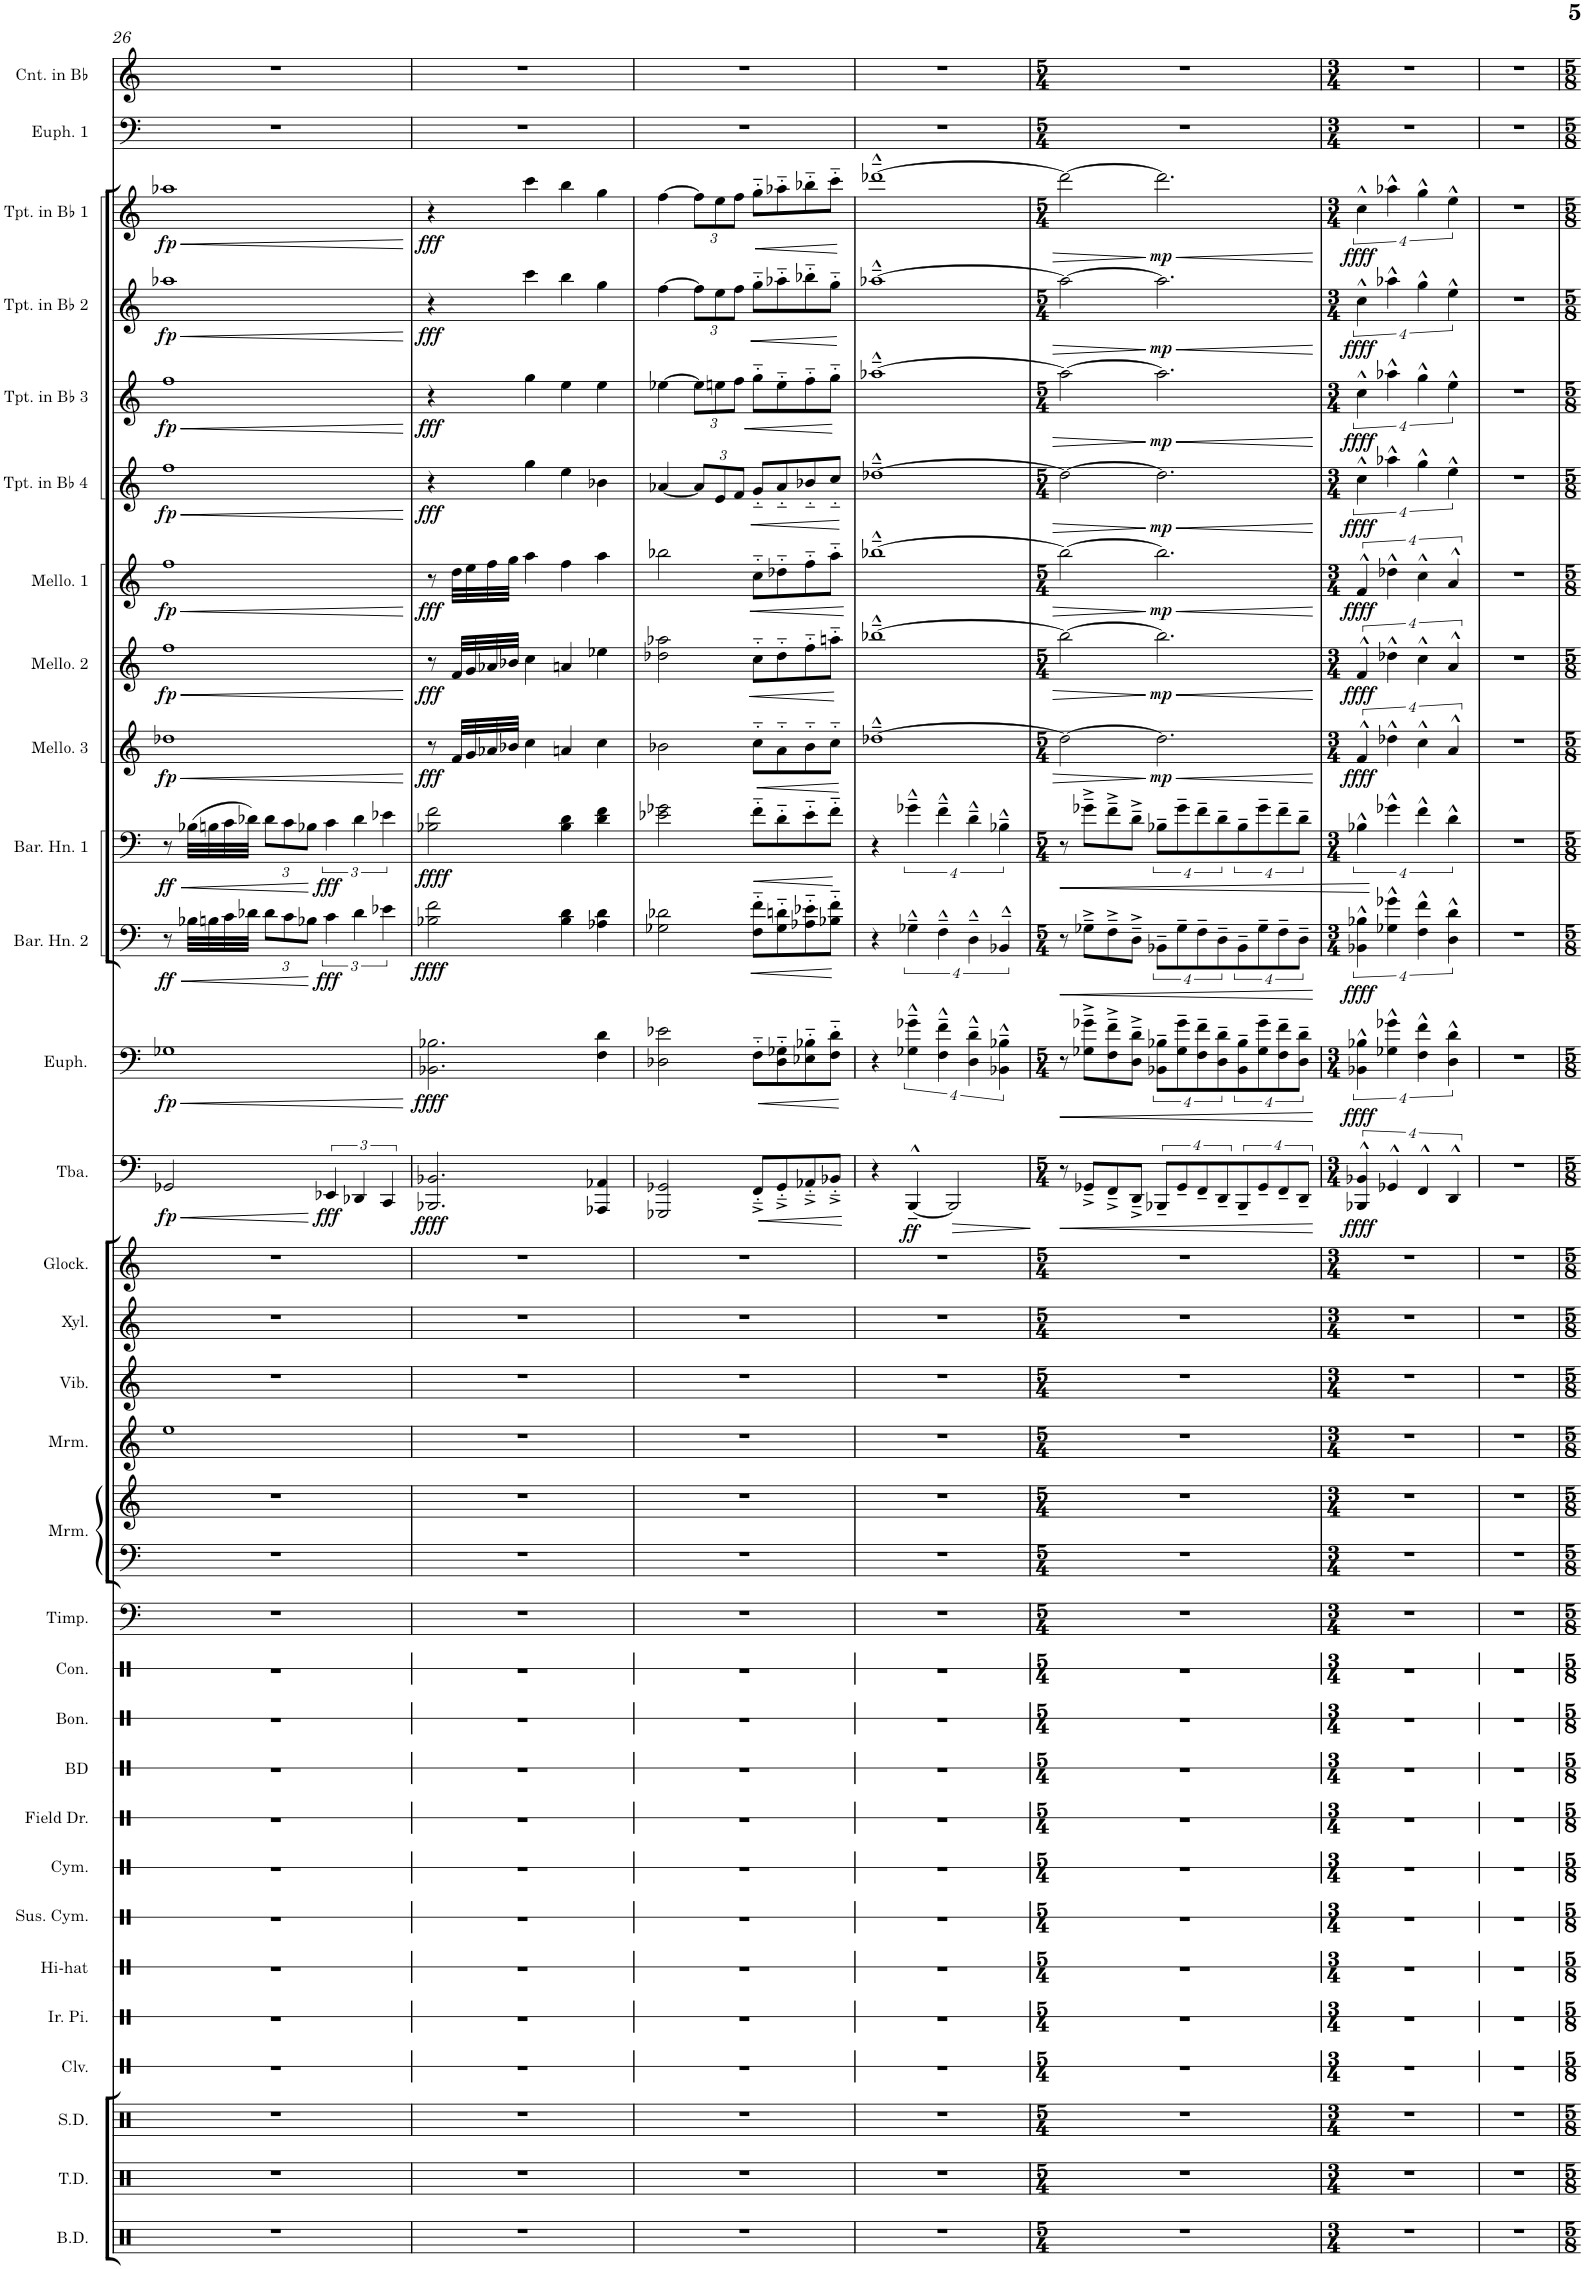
**kern	**kern	**kern	**kern	**kern	**kern	**kern	**kern	**kern	**kern	**kern	**kern	**kern	**kern	**kern	**kern	**kern	**kern	**kern	**kern	**dynam	**kern	**dynam	**kern	**dynam	**kern	**dynam	**kern	**dynam	**kern	**dynam	**kern	**dynam	**kern	**dynam	**kern	**dynam	**kern	**dynam	**kern	**dynam	**kern	**kern
*part31	*part30	*part29	*part28	*part27	*part26	*part25	*part24	*part23	*part22	*part21	*part20	*part19	*part18	*part18	*part17	*part16	*part15	*part14	*part13	*part13	*part12	*part12	*part11	*part11	*part10	*part10	*part9	*part9	*part8	*part8	*part7	*part7	*part6	*part6	*part5	*part5	*part4	*part4	*part3	*part3	*part2	*part1
*staff32	*staff31	*staff30	*staff29	*staff28	*staff27	*staff26	*staff25	*staff24	*staff23	*staff22	*staff21	*staff20	*staff19	*staff18	*staff17	*staff16	*staff15	*staff14	*staff13	*staff13	*staff12	*staff12	*staff11	*staff11	*staff10	*staff10	*staff9	*staff9	*staff8	*staff8	*staff7	*staff7	*staff6	*staff6	*staff5	*staff5	*staff4	*staff4	*staff3	*staff3	*staff2	*staff1
*I"Bass Drums	*I"Tenor Drums	*I"Snare Drum	*I"Claves	*I"Iron Pipes	*I"Hi-hat	*I"Suspended Cymbal	*I"Cymbal	*I"Field Drum	*I"Bass Drum	*I"Bongos	*I"Congas	*I"Timpani	*I"Marimba	*	*I"Marimba	*I"Vibraphone	*I"Xylophone	*I"Glockenspiel	*I"Tuba	*	*I"Euphonium	*	*I"Baritone Horn 2	*	*I"Baritone Horn 1	*	*I"Mellophone 3	*	*I"Mellophone 2	*	*I"Mellophone 1	*	*I"Trumpet in Bb 4	*	*I"Trumpet in Bb 3	*	*I"Trumpet in Bb 2	*	*I"Trumpet in Bb 1	*	*I"Euphonium 1	*I"Cornet in Bb
*I'B.D.	*I'T.D.	*I'S.D.	*I'Clv.	*I'Ir. Pi.	*I'Hi-hat	*I'Sus. Cym.	*I'Cym.	*I'Field Dr.	*I'BD	*I'Bon.	*I'Con.	*I'Timp.	*I'Mrm.	*	*I'Mrm.	*I'Vib.	*I'Xyl.	*I'Glock.	*I'Tba.	*	*I'Euph.	*	*I'Bar. Hn. 2	*	*I'Bar. Hn. 1	*	*I'Mello. 3	*	*I'Mello. 2	*	*I'Mello. 1	*	*I'Tpt. in Bb 4	*	*I'Tpt. in Bb 3	*	*I'Tpt. in Bb 2	*	*I'Tpt. in Bb 1	*	*I'Euph. 1	*I'Cnt. in Bb
!!LO:PB:g=z
*clefX	*clefX	*clefX	*clefX	*clefX	*clefX	*clefX	*clefX	*clefX	*clefX	*clefX	*clefX	*clefF4	*clefF4	*clefG2	*clefG2	*clefG2	*clefG2	*clefG2	*clefF4	*	*clefF4	*	*clefF4	*	*clefF4	*	*clefG2	*	*clefG2	*	*clefG2	*	*clefG2	*	*clefG2	*	*clefG2	*	*clefG2	*	*clefF4	*clefG2
*	*	*	*	*	*	*	*	*	*	*	*	*	*	*	*	*	*Trd-7c-12	*Trd-14c-24	*	*	*	*	*Trd4c7	*	*Trd4c7	*	*Trd4c7	*	*Trd4c7	*	*Trd4c7	*	*Trd1c2	*	*Trd1c2	*	*Trd1c2	*	*Trd1c2	*	*	*Trd1c2
*k[]	*k[]	*k[]	*k[]	*k[]	*k[]	*k[]	*k[]	*k[]	*k[]	*k[]	*k[]	*k[]	*k[]	*k[]	*k[]	*k[]	*k[]	*k[]	*k[]	*	*k[]	*	*k[]	*	*k[]	*	*k[]	*	*k[]	*	*k[]	*	*k[]	*	*k[]	*	*k[]	*	*k[]	*	*k[]	*k[]
*M4/4	*M4/4	*M4/4	*M4/4	*M4/4	*M4/4	*M4/4	*M4/4	*M4/4	*M4/4	*M4/4	*M4/4	*M4/4	*M4/4	*M4/4	*M4/4	*M4/4	*M4/4	*M4/4	*M4/4	*	*M4/4	*	*M4/4	*	*M4/4	*	*M4/4	*	*M4/4	*	*M4/4	*	*M4/4	*	*M4/4	*	*M4/4	*	*M4/4	*	*M4/4	*M4/4
=26	=26	=26	=26	=26	=26	=26	=26	=26	=26	=26	=26	=26	=26	=26	=26	=26	=26	=26	=26	=26	=26	=26	=26	=26	=26	=26	=26	=26	=26	=26	=26	=26	=26	=26	=26	=26	=26	=26	=26	=26	=26	=26
!	!	!	!	!	!	!	!	!	!	!	!	!	!	!	!	!	!	!	!	!LO:HP:b	!	!LO:HP:b	!	!LO:HP:b	!	!LO:HP:b	!	!LO:HP:b	!	!LO:HP:b	!	!LO:HP:b	!	!LO:HP:b	!	!LO:HP:b	!	!LO:HP:b	!	!LO:HP:b	!	!
!	!	!	!	!	!	!	!	!	!	!	!	!	!	!	!	!	!	!	!	!LO:DY:n=1:b	!	!LO:DY:n=1:b	!	!LO:DY:n=1:b	!	!LO:DY:n=1:b	!	!LO:DY:n=1:b	!	!LO:DY:n=1:b	!	!LO:DY:n=1:b	!	!LO:DY:n=1:b	!	!LO:DY:n=1:b	!	!LO:DY:n=1:b	!	!LO:DY:n=1:b	!	!
1r	1r	1r	1r	1r	1r	1r	1r	1r	1r	1r	1r	1r	1r	1r	1ee	1r	1r	1r	2GG-X/	< fp	1G-X	< fp	8r	< ff	8r	< ff	1dd-X	< fp	1ff	< fp	1ff	< fp	1ff	< fp	1ff	< fp	1aa-X	< fp	1aa-X	< fp	1r	1r
.	.	.	.	.	.	.	.	.	.	.	.	.	.	.	.	.	.	.	.	.	.	.	32B-X\LLL	.	(32B-X\LLL	.	.	.	.	.	.	.	.	.	.	.	.	.	.	.	.	.
.	.	.	.	.	.	.	.	.	.	.	.	.	.	.	.	.	.	.	.	.	.	.	32Bn\	.	32Bn\	.	.	.	.	.	.	.	.	.	.	.	.	.	.	.	.	.
.	.	.	.	.	.	.	.	.	.	.	.	.	.	.	.	.	.	.	.	.	.	.	32c\	.	32c\	.	.	.	.	.	.	.	.	.	.	.	.	.	.	.	.	.
.	.	.	.	.	.	.	.	.	.	.	.	.	.	.	.	.	.	.	.	.	.	.	32d-X\JJJ	.	32d-X\JJJ)	.	.	.	.	.	.	.	.	.	.	.	.	.	.	.	.	.
*	*	*	*	*	*	*	*	*	*	*	*	*	*	*	*	*	*	*	*	*	*	*	*Xbrackettup	*	*Xbrackettup	*	*	*	*	*	*	*	*	*	*	*	*	*	*	*	*	*
.	.	.	.	.	.	.	.	.	.	.	.	.	.	.	.	.	.	.	.	.	.	.	12d-\L	.	12d-\L	.	.	.	.	.	.	.	.	.	.	.	.	.	.	.	.	.
.	.	.	.	.	.	.	.	.	.	.	.	.	.	.	.	.	.	.	.	.	.	.	12c\	.	12c\	.	.	.	.	.	.	.	.	.	.	.	.	.	.	.	.	.
.	.	.	.	.	.	.	.	.	.	.	.	.	.	.	.	.	.	.	.	.	.	.	12B-X\J	.	12B-X\J	.	.	.	.	.	.	.	.	.	.	.	.	.	.	.	.	.
*	*	*	*	*	*	*	*	*	*	*	*	*	*	*	*	*	*	*	*	*	*	*	*brackettup	*	*brackettup	*	*	*	*	*	*	*	*	*	*	*	*	*	*	*	*	*
!	!	!	!	!	!	!	!	!	!	!	!	!	!	!	!	!	!	!	!	!LO:DY:n=2:b	!	!	!	!LO:DY:n=2:b	!	!LO:DY:n=2:b	!	!	!	!	!	!	!	!	!	!	!	!	!	!	!	!
.	.	.	.	.	.	.	.	.	.	.	.	.	.	.	.	.	.	.	6EE-X/	[ fff	.	.	6c\	[ fff	6c\	[ fff	.	.	.	.	.	.	.	.	.	.	.	.	.	.	.	.
.	.	.	.	.	.	.	.	.	.	.	.	.	.	.	.	.	.	.	6DD-X/	.	.	.	6d-\	.	6d-\	.	.	.	.	.	.	.	.	.	.	.	.	.	.	.	.	.
.	.	.	.	.	.	.	.	.	.	.	.	.	.	.	.	.	.	.	6CC/	.	.	.	6e-X\	.	6e-X\	.	.	.	.	.	.	.	.	.	.	.	.	.	.	.	.	.
.	.	.	.	.	.	.	.	.	.	.	.	.	.	.	.	.	.	.	.	.	.	[	.	.	.	.	.	[	.	[	.	[	.	[	.	[	.	[	.	[	.	.
=27	=27	=27	=27	=27	=27	=27	=27	=27	=27	=27	=27	=27	=27	=27	=27	=27	=27	=27	=27	=27	=27	=27	=27	=27	=27	=27	=27	=27	=27	=27	=27	=27	=27	=27	=27	=27	=27	=27	=27	=27	=27	=27
!	!	!	!	!	!	!	!	!	!	!	!	!	!	!	!	!	!	!	!	!LO:DY:b	!	!LO:DY:b	!	!LO:DY:b	!	!LO:DY:b	!	!LO:DY:b	!	!LO:DY:b	!	!LO:DY:b	!	!LO:DY:b	!	!LO:DY:b	!	!LO:DY:b	!	!LO:DY:b	!	!
1r	1r	1r	1r	1r	1r	1r	1r	1r	1r	1r	1r	1r	1r	1r	1r	1r	1r	1r	2.BBB-X/ 2.BB-X/	ffff	2.BB-X\ 2.B-X\	ffff	2B-X\ 2f\	ffff	2B-X\ 2f\	ffff	8r	fff	8r	fff	8r	fff	4r	fff	4r	fff	4r	fff	4r	fff	1r	1r
.	.	.	.	.	.	.	.	.	.	.	.	.	.	.	.	.	.	.	.	.	.	.	.	.	.	.	32f/LLL	.	32f/LLL	.	32dd\LLL	.	.	.	.	.	.	.	.	.	.	.
.	.	.	.	.	.	.	.	.	.	.	.	.	.	.	.	.	.	.	.	.	.	.	.	.	.	.	32g/	.	32g/	.	32ee\	.	.	.	.	.	.	.	.	.	.	.
.	.	.	.	.	.	.	.	.	.	.	.	.	.	.	.	.	.	.	.	.	.	.	.	.	.	.	32a-X/	.	32a-X/	.	32ff\	.	.	.	.	.	.	.	.	.	.	.
.	.	.	.	.	.	.	.	.	.	.	.	.	.	.	.	.	.	.	.	.	.	.	.	.	.	.	32b-X/JJJ	.	32b-X/JJJ	.	32gg\JJJ	.	.	.	.	.	.	.	.	.	.	.
.	.	.	.	.	.	.	.	.	.	.	.	.	.	.	.	.	.	.	.	.	.	.	.	.	.	.	4cc\	.	4cc\	.	4aa\	.	4gg\	.	4gg\	.	4ccc\	.	4ccc\	.	.	.
.	.	.	.	.	.	.	.	.	.	.	.	.	.	.	.	.	.	.	.	.	.	.	4B-\ 4d\	.	4B-\ 4d\	.	4an/	.	4an/	.	4ff\	.	4ee\	.	4ee\	.	4bb\	.	4bb\	.	.	.
.	.	.	.	.	.	.	.	.	.	.	.	.	.	.	.	.	.	.	4AAA-X/ 4AA-X/	.	4F\ 4d\	.	4A-X\ 4d\	.	4d\ 4f\	.	4cc\	.	4ee-X\	.	4aa\	.	4b-X\	.	4ee\	.	4gg\	.	4gg\	.	.	.
=28	=28	=28	=28	=28	=28	=28	=28	=28	=28	=28	=28	=28	=28	=28	=28	=28	=28	=28	=28	=28	=28	=28	=28	=28	=28	=28	=28	=28	=28	=28	=28	=28	=28	=28	=28	=28	=28	=28	=28	=28	=28	=28
1r	1r	1r	1r	1r	1r	1r	1r	1r	1r	1r	1r	1r	1r	1r	1r	1r	1r	1r	2GGG-X/ 2GG-X/	.	2D-X\ 2e-X\	.	2G-X\ 2d-X\	.	2e-X\ 2g-X\	.	2b-X\	.	2dd-X\ 2aa-X\	.	2bb-X\	.	[4a-X/	.	[4ee-X\	.	[4ff\	.	[4ff\	.	1r	1r
*	*	*	*	*	*	*	*	*	*	*	*	*	*	*	*	*	*	*	*	*	*	*	*	*	*	*	*	*	*	*	*	*	*Xbrackettup	*	*Xbrackettup	*	*Xbrackettup	*	*Xbrackettup	*	*	*
.	.	.	.	.	.	.	.	.	.	.	.	.	.	.	.	.	.	.	.	.	.	.	.	.	.	.	.	.	.	.	.	.	12a-/L]	.	12ee-\L]	.	12ff\L]	.	12ff\L]	.	.	.
.	.	.	.	.	.	.	.	.	.	.	.	.	.	.	.	.	.	.	.	.	.	.	.	.	.	.	.	.	.	.	.	.	12e/	.	12een\	.	12ee\	.	12ee\	.	.	.
.	.	.	.	.	.	.	.	.	.	.	.	.	.	.	.	.	.	.	.	.	.	.	.	.	.	.	.	.	.	.	.	.	12f/J	.	12ff\J	.	12ff\J	.	12ff\J	.	.	.
!	!	!	!	!	!	!	!	!	!	!	!	!	!	!	!	!	!	!	!	!LO:HP:b	!	!LO:HP:b	!	!LO:HP:b	!	!LO:HP:b	!	!LO:HP:b	!	!LO:HP:b	!	!LO:HP:b	!	!LO:HP:b	!	!LO:HP:b	!	!LO:HP:b	!	!LO:HP:b	!	!
.	.	.	.	.	.	.	.	.	.	.	.	.	.	.	.	.	.	.	8FF^/L	<	8F\L	<	8F\ 8f\L	<	8f\L	<	8cc\L	<	8cc\L	<	8cc\L	<	8g/L	<	8gg\L	<	8gg\L	<	8gg'~\L	<	.	.
.	.	.	.	.	.	.	.	.	.	.	.	.	.	.	.	.	.	.	8GG-^/	.	8D-\'~ 8G-X\'~	.	8G-\'~ 8dn\'~	.	8d'~\	.	8a\	.	8dd-\	.	8dd-X\	.	8a-/	.	8ee\	.	8aa-X\	.	8aa-X\	.	.	.
.	.	.	.	.	.	.	.	.	.	.	.	.	.	.	.	.	.	.	8AA-X^/	.	8E-X\'~ 8B-X\'~	.	8A-X\'~ 8e-X\'~	.	8e-'~\	.	8b-\	.	8ff\	.	8ff\	.	8b-X/	.	8ff\	.	8bb-X\	.	8bb-X\	.	.	.
.	.	.	.	.	.	.	.	.	.	.	.	.	.	.	.	.	.	.	8BB-X^/J	.	8F\'~ 8d\'~J	.	8B-X\'~ 8f\'~J	.	8f'~\J	.	8cc\J	.	8aan\J	.	8aa\J	.	8cc/J	.	8gg\J	.	8gg\J	.	8ccc\J	.	.	.
.	.	.	.	.	.	.	.	.	.	.	.	.	.	.	.	.	.	.	.	[	.	[	.	[	.	[	.	[	.	[	.	[	.	[	.	[	.	[	.	[	.	.
=29	=29	=29	=29	=29	=29	=29	=29	=29	=29	=29	=29	=29	=29	=29	=29	=29	=29	=29	=29	=29	=29	=29	=29	=29	=29	=29	=29	=29	=29	=29	=29	=29	=29	=29	=29	=29	=29	=29	=29	=29	=29	=29
1r	1r	1r	1r	1r	1r	1r	1r	1r	1r	1r	1r	1r	1r	1r	1r	1r	1r	1r	4r	.	4r	.	4r	.	4r	.	[1dd-X^^~	.	[1bb-X^^~	.	[1bb-X^^~	.	[1dd-X^^~	.	[1aa-X^^~	.	[1aa-X^^~	.	[1ddd-X~^^	.	1r	1r
!	!	!	!	!	!	!	!	!	!	!	!	!	!	!	!	!	!	!	!	!LO:DY:b	!	!	!	!	!	!	!	!	!	!	!	!	!	!	!	!	!	!	!	!	!	!
.	.	.	.	.	.	.	.	.	.	.	.	.	.	.	.	.	.	.	[4BBB~^^/	ff	16%3G-X\~^^ 16%3g-X\~^^	.	16%3G-X^^~\	.	16%3g-X^^~\	.	.	.	.	.	.	.	.	.	.	.	.	.	.	.	.	.
.	.	.	.	.	.	.	.	.	.	.	.	.	.	.	.	.	.	.	.	.	16%3F\~^^ 16%3f\~^^	.	16%3F^^~\	.	16%3f^^~\	.	.	.	.	.	.	.	.	.	.	.	.	.	.	.	.	.
!	!	!	!	!	!	!	!	!	!	!	!	!	!	!	!	!	!	!	!	!LO:HP:b	!	!	!	!	!	!	!	!	!	!	!	!	!	!	!	!	!	!	!	!	!	!
.	.	.	.	.	.	.	.	.	.	.	.	.	.	.	.	.	.	.	2BBB/]	>	.	.	.	.	.	.	.	.	.	.	.	.	.	.	.	.	.	.	.	.	.	.
.	.	.	.	.	.	.	.	.	.	.	.	.	.	.	.	.	.	.	.	.	16%3D\~^^ 16%3d\~^^	.	16%3D^^~\	.	16%3d^^~\	.	.	.	.	.	.	.	.	.	.	.	.	.	.	.	.	.
.	.	.	.	.	.	.	.	.	.	.	.	.	.	.	.	.	.	.	.	.	16%3BB-X\~^^ 16%3B-X\~^^	.	16%3BB-X^^~/	.	16%3B-X^^~\	.	.	.	.	.	.	.	.	.	.	.	.	.	.	.	.	.
.	.	.	.	.	.	.	.	.	.	.	.	.	.	.	.	.	.	.	.	]	.	.	.	.	.	.	.	.	.	.	.	.	.	.	.	.	.	.	.	.	.	.
=30	=30	=30	=30	=30	=30	=30	=30	=30	=30	=30	=30	=30	=30	=30	=30	=30	=30	=30	=30	=30	=30	=30	=30	=30	=30	=30	=30	=30	=30	=30	=30	=30	=30	=30	=30	=30	=30	=30	=30	=30	=30	=30
*M5/4	*M5/4	*M5/4	*M5/4	*M5/4	*M5/4	*M5/4	*M5/4	*M5/4	*M5/4	*M5/4	*M5/4	*M5/4	*M5/4	*M5/4	*M5/4	*M5/4	*M5/4	*M5/4	*M5/4	*	*M5/4	*	*M5/4	*	*M5/4	*	*M5/4	*	*M5/4	*	*M5/4	*	*M5/4	*	*M5/4	*	*M5/4	*	*M5/4	*	*M5/4	*M5/4
!	!	!	!	!	!	!	!	!	!	!	!	!	!	!	!	!	!	!	!	!LO:HP:b	!	!LO:HP:b	!	!LO:HP:b	!	!LO:HP:b	!	!LO:HP:b	!	!LO:HP:b	!	!LO:HP:b	!	!LO:HP:b	!	!LO:HP:b	!	!LO:HP:b	!	!LO:HP:b	!	!
4%5r	4%5r	4%5r	4%5r	4%5r	4%5r	4%5r	4%5r	4%5r	4%5r	4%5r	4%5r	4%5r	4%5r	4%5r	4%5r	4%5r	4%5r	4%5r	8r	<	8r	<	8r	<	8r	<	2dd-\_	>	2bb-\_	>	2bb-\_	>	2dd-\_	>	2aa-\_	>	2aa-\_	>	2ddd-\_	>	4%5r	4%5r
.	.	.	.	.	.	.	.	.	.	.	.	.	.	.	.	.	.	.	8GG-X~^/L	.	8G-X\~^ 8g-X\~^L	.	8G-X~^\L	.	8g-X~^\L	.	.	.	.	.	.	.	.	.	.	.	.	.	.	.	.	.
.	.	.	.	.	.	.	.	.	.	.	.	.	.	.	.	.	.	.	8FF~^/	.	8F\~^ 8f\~^	.	8F~^\	.	8f~^\	.	.	.	.	.	.	.	.	.	.	.	.	.	.	.	.	.
.	.	.	.	.	.	.	.	.	.	.	.	.	.	.	.	.	.	.	8DD~^/J	.	8D\~^ 8d\~^J	.	8D~^\J	.	8d~^\J	.	.	.	.	.	.	.	.	.	.	.	.	.	.	.	.	.
!	!	!	!	!	!	!	!	!	!	!	!	!	!	!	!	!	!	!	!	!	!	!	!	!	!	!	!	!LO:HP:n=1:b	!	!LO:HP:n=1:b	!	!LO:HP:n=1:b	!	!LO:HP:n=1:b	!	!LO:HP:n=1:b	!	!LO:HP:n=1:b	!	!LO:HP:n=1:b	!	!
!	!	!	!	!	!	!	!	!	!	!	!	!	!	!	!	!	!	!	!	!	!	!	!	!	!	!	!	!LO:DY:n=1:b	!	!LO:DY:n=1:b	!	!LO:DY:n=1:b	!	!LO:DY:n=1:b	!	!LO:DY:n=1:b	!	!LO:DY:n=1:b	!	!LO:DY:n=1:b	!	!
.	.	.	.	.	.	.	.	.	.	.	.	.	.	.	.	.	.	.	32%3BBB-X~/L	.	32%3BB-X\~ 32%3B-X\~L	.	32%3BB-X~\L	.	32%3B-X~\L	.	2.dd-\]	] < mp	2.bb-\]	] < mp	2.bb-\]	] < mp	2.dd-\]	] < mp	2.aa-\]	] < mp	2.aa-\]	] < mp	2.ddd-\]	] < mp	.	.
.	.	.	.	.	.	.	.	.	.	.	.	.	.	.	.	.	.	.	32%3GG-~/	.	32%3G-\~ 32%3g-\~	.	32%3G-~\	.	32%3g-~\	.	.	.	.	.	.	.	.	.	.	.	.	.	.	.	.	.
.	.	.	.	.	.	.	.	.	.	.	.	.	.	.	.	.	.	.	32%3FF~/	.	32%3F\~ 32%3f\~	.	32%3F~\	.	32%3f~\	.	.	.	.	.	.	.	.	.	.	.	.	.	.	.	.	.
.	.	.	.	.	.	.	.	.	.	.	.	.	.	.	.	.	.	.	32%3DD~/	.	32%3D\~ 32%3d\~	.	32%3D~\	.	32%3d~\	.	.	.	.	.	.	.	.	.	.	.	.	.	.	.	.	.
.	.	.	.	.	.	.	.	.	.	.	.	.	.	.	.	.	.	.	32%3BBB-~/	.	32%3BB-\~ 32%3B-\~	.	32%3BB-~\	.	32%3B-~\	.	.	.	.	.	.	.	.	.	.	.	.	.	.	.	.	.
.	.	.	.	.	.	.	.	.	.	.	.	.	.	.	.	.	.	.	32%3GG-~/	.	32%3G-\~ 32%3g-\~	.	32%3G-~\	.	32%3g-~\	.	.	.	.	.	.	.	.	.	.	.	.	.	.	.	.	.
.	.	.	.	.	.	.	.	.	.	.	.	.	.	.	.	.	.	.	32%3FF~/	.	32%3F\~ 32%3f\~	.	32%3F~\	.	32%3f~\	.	.	.	.	.	.	.	.	.	.	.	.	.	.	.	.	.
.	.	.	.	.	.	.	.	.	.	.	.	.	.	.	.	.	.	.	32%3DD~/J	.	32%3D\~ 32%3d\~J	.	32%3D~\J	.	32%3d~\J	.	.	.	.	.	.	.	.	.	.	.	.	.	.	.	.	.
.	.	.	.	.	.	.	.	.	.	.	.	.	.	.	.	.	.	.	.	[	.	[	.	[	.	.	.	[	.	[	.	[	.	[	.	[	.	[	.	[	.	.
=31	=31	=31	=31	=31	=31	=31	=31	=31	=31	=31	=31	=31	=31	=31	=31	=31	=31	=31	=31	=31	=31	=31	=31	=31	=31	=31	=31	=31	=31	=31	=31	=31	=31	=31	=31	=31	=31	=31	=31	=31	=31	=31
*M3/4	*M3/4	*M3/4	*M3/4	*M3/4	*M3/4	*M3/4	*M3/4	*M3/4	*M3/4	*M3/4	*M3/4	*M3/4	*M3/4	*M3/4	*M3/4	*M3/4	*M3/4	*M3/4	*M3/4	*	*M3/4	*	*M3/4	*	*M3/4	*	*M3/4	*	*M3/4	*	*M3/4	*	*M3/4	*	*M3/4	*	*M3/4	*	*M3/4	*	*M3/4	*M3/4
*	*	*	*	*	*	*	*	*	*	*	*	*	*	*	*	*	*	*	*	*	*	*	*	*	*	*	*	*	*	*	*	*	*brackettup	*	*brackettup	*	*brackettup	*	*brackettup	*	*	*
!	!	!	!	!	!	!	!	!	!	!	!	!	!	!	!	!	!	!	!	!LO:DY:b	!	!LO:DY:b	!	!LO:DY:b	!	!	!	!LO:DY:b	!	!LO:DY:b	!	!LO:DY:b	!	!LO:DY:b	!	!LO:DY:b	!	!LO:DY:b	!	!LO:DY:b	!	!
2.r	2.r	2.r	2.r	2.r	2.r	2.r	2.r	2.r	2.r	2.r	2.r	2.r	2.r	2.r	2.r	2.r	2.r	2.r	16%3BBB-X/^^ 16%3BB-X/^^	ffff	16%3BB-X\^^ 16%3B-X\^^	ffff	16%3BB-X\^^ 16%3B-X\^^	ffff	16%3B-X^^\	.	16%3f^^/	ffff	16%3f^^/	ffff	16%3f^^/	ffff	16%3cc^^\	ffff	16%3cc^^\	ffff	16%3cc^^\	ffff	16%3cc^^\	ffff	2.r	2.r
.	.	.	.	.	.	.	.	.	.	.	.	.	.	.	.	.	.	.	16%3GG-X^^/	.	16%3G-X\^^ 16%3g-X\^^	.	16%3G-X\^^ 16%3g-X\^^	.	16%3g-X^^\	[	16%3dd-X^^\	.	16%3dd-X^^\	.	16%3dd-X^^\	.	16%3aa-X^^\	.	16%3aa-X^^\	.	16%3aa-X^^\	.	16%3aa-X^^\	.	.	.
.	.	.	.	.	.	.	.	.	.	.	.	.	.	.	.	.	.	.	16%3FF^^/	.	16%3F\^^ 16%3f\^^	.	16%3F\^^ 16%3f\^^	.	16%3f^^\	.	16%3cc^^\	.	16%3cc^^\	.	16%3cc^^\	.	16%3gg^^\	.	16%3gg^^\	.	16%3gg^^\	.	16%3gg^^\	.	.	.
.	.	.	.	.	.	.	.	.	.	.	.	.	.	.	.	.	.	.	16%3DD^^/	.	16%3D\^^ 16%3d\^^	.	16%3D\^^ 16%3d\^^	.	16%3d^^\	.	16%3a^^/	.	16%3a^^/	.	16%3a^^/	.	16%3ee^^\	.	16%3ee^^\	.	16%3ee^^\	.	16%3ee^^\	.	.	.
=32	=32	=32	=32	=32	=32	=32	=32	=32	=32	=32	=32	=32	=32	=32	=32	=32	=32	=32	=32	=32	=32	=32	=32	=32	=32	=32	=32	=32	=32	=32	=32	=32	=32	=32	=32	=32	=32	=32	=32	=32	=32	=32
2.r	2.r	2.r	2.r	2.r	2.r	2.r	2.r	2.r	2.r	2.r	2.r	2.r	2.r	2.r	2.r	2.r	2.r	2.r	2.r	.	2.r	.	2.r	.	2.r	.	2.r	.	2.r	.	2.r	.	2.r	.	2.r	.	2.r	.	2.r	.	2.r	2.r
=	=	=	=	=	=	=	=	=	=	=	=	=	=	=	=	=	=	=	=	=	=	=	=	=	=	=	=	=	=	=	=	=	=	=	=	=	=	=	=	=	=	=
*-	*-	*-	*-	*-	*-	*-	*-	*-	*-	*-	*-	*-	*-	*-	*-	*-	*-	*-	*-	*-	*-	*-	*-	*-	*-	*-	*-	*-	*-	*-	*-	*-	*-	*-	*-	*-	*-	*-	*-	*-	*-	*-
